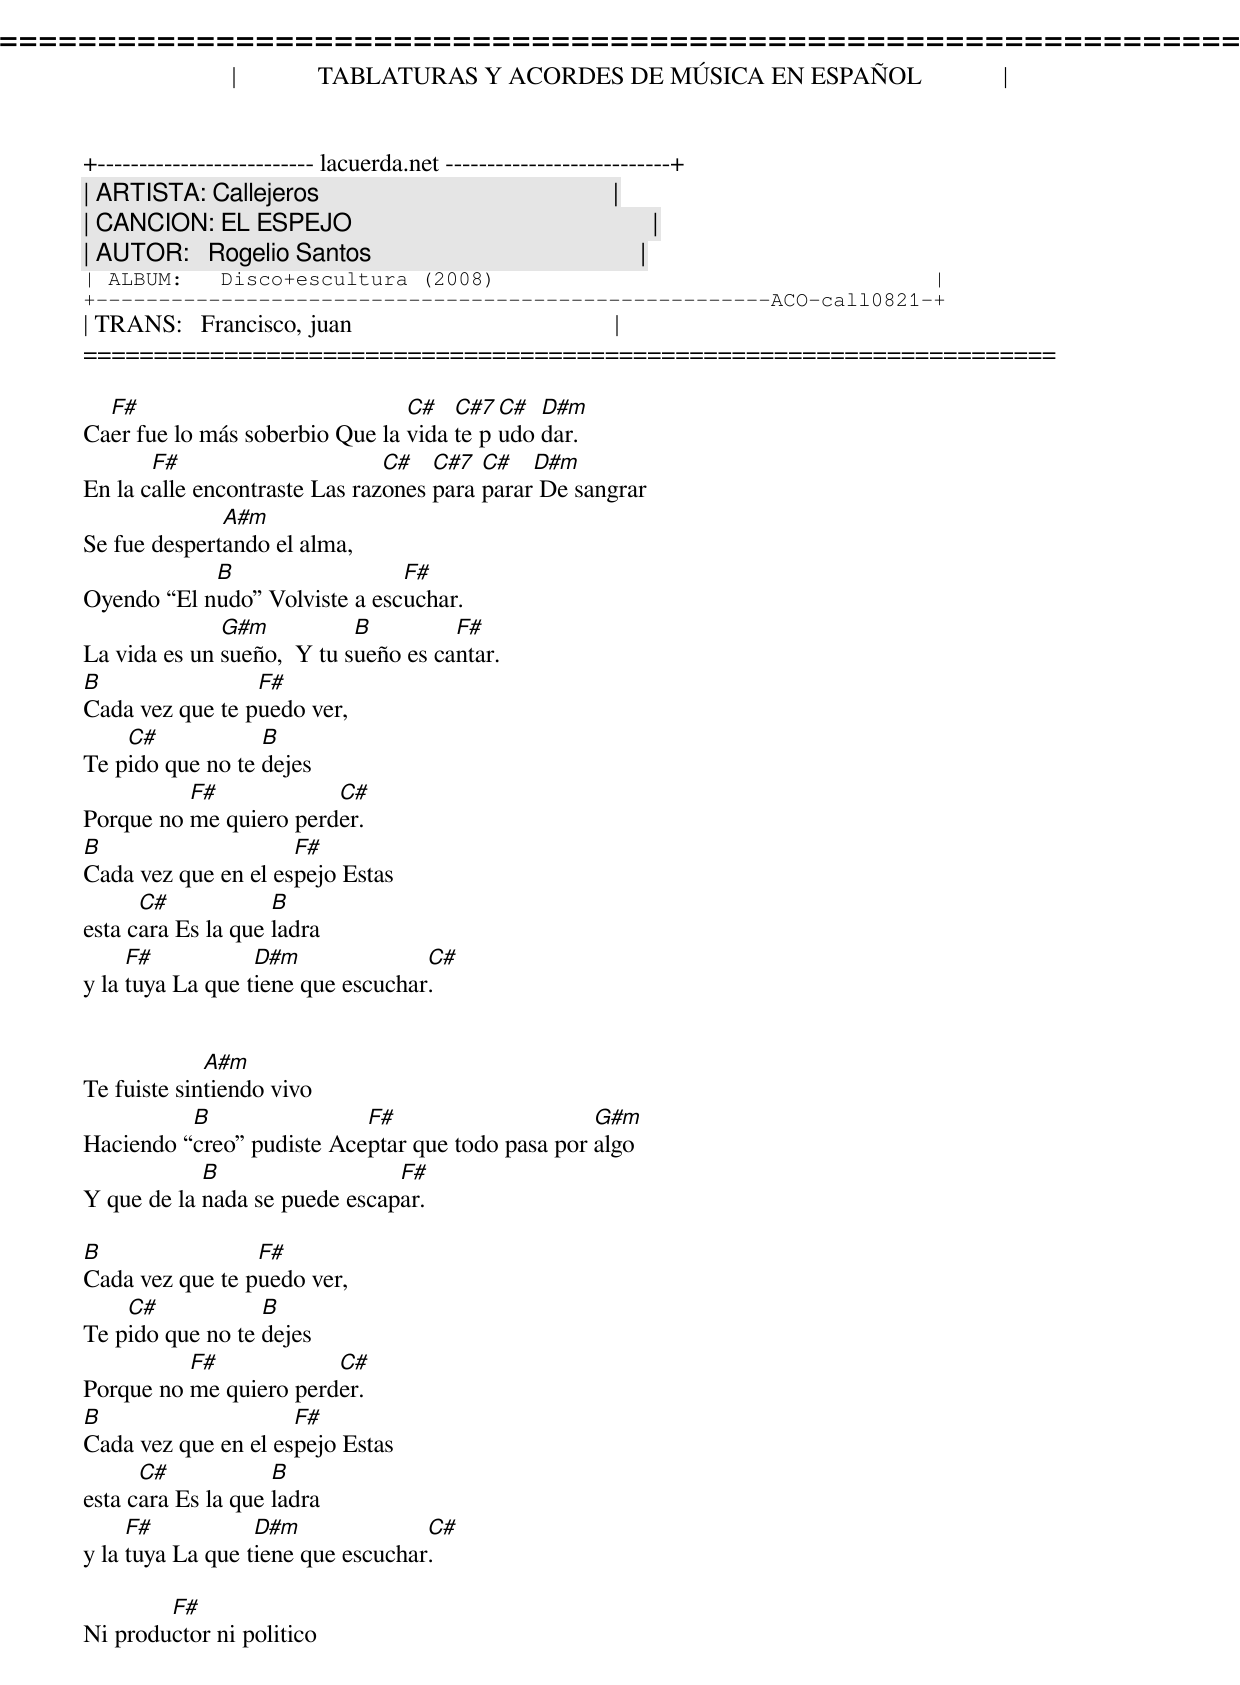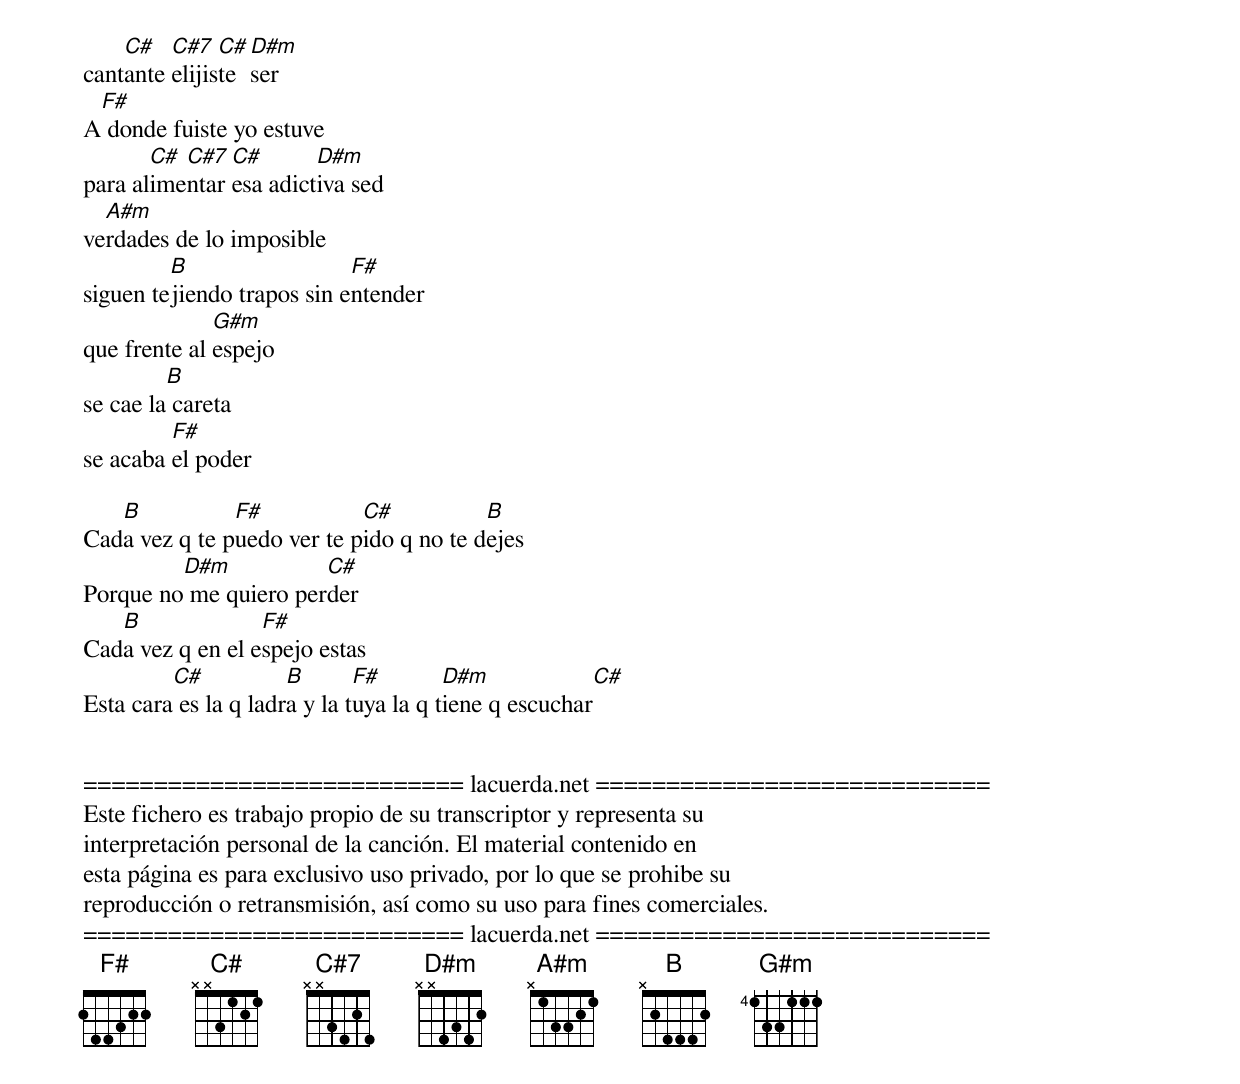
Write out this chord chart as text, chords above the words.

=====================================================================
|             TABLATURAS Y ACORDES DE MÚSICA EN ESPAÑOL             |
+-------------------------- lacuerda.net ---------------------------+
| ARTISTA: Callejeros                                               |
| CANCION: EL ESPEJO                                                |
| AUTOR:   Rogelio Santos                                           |
| ALBUM:   Disco+escultura (2008)                                   |
+------------------------------------------------------ACO-call0821-+
| TRANS:   Francisco, juan                                          |
=====================================================================

  F#                            C#   C#7 C#  D#m
Caer fue lo más soberbio Que la vida te pudo dar.
       F#                      C#   C#7  C#   D#m
En la calle encontraste Las razones para parar De sangrar
              A#m
Se fue despertando el alma,
            B                  F#
Oyendo El nudo Volviste a escuchar.
              G#m           B         F#
La vida es un sueño,  Y tu sueño es cantar.
B                F#
Cada vez que te puedo ver,
    C#            B
Te pido que no te dejes
          F#            C#
Porque no me quiero perder.
B                    F#
Cada vez que en el espejo Estas
      C#            B
esta cara Es la que ladra
     F#           D#m              C#
y la tuya La que tiene que escuchar.


             A#m
Te fuiste sintiendo vivo
          B                F#                     G#m
Haciendo creo pudiste Aceptar que todo pasa por algo
            B                  F#
Y que de la nada se puede escapar.

B                F#
Cada vez que te puedo ver,
    C#            B
Te pido que no te dejes
          F#            C#
Porque no me quiero perder.
B                    F#
Cada vez que en el espejo Estas
      C#            B
esta cara Es la que ladra
     F#           D#m              C#
y la tuya La que tiene que escuchar.

        F#
Ni productor ni politico
    C#   C#7   C# D#m
cantante elijiste ser
 F#
A donde fuiste yo estuve
       C# C#7  C#       D#m
para alimentar esa adictiva sed
  A#m
verdades de lo imposible
         B                  F#
siguen tejiendo trapos sin entender
              G#m
que frente al espejo
         B
se cae la careta
         F#
se acaba el poder

   B           F#           C#           B
Cada vez q te puedo ver te pido q no te dejes
         D#m           C#
Porque no me quiero perder
   B              F#
Cada vez q en el espejo estas
         C#           B       F#        D#m             C#
Esta cara es la q ladra y la tuya la q tiene q escuchar


=========================== lacuerda.net ============================
Este fichero es trabajo propio de su transcriptor y representa su
interpretación personal de la canción. El material contenido en
esta página es para exclusivo uso privado, por lo que se prohibe su
reproducción o retransmisión, así como su uso para fines comerciales.
=========================== lacuerda.net ============================
